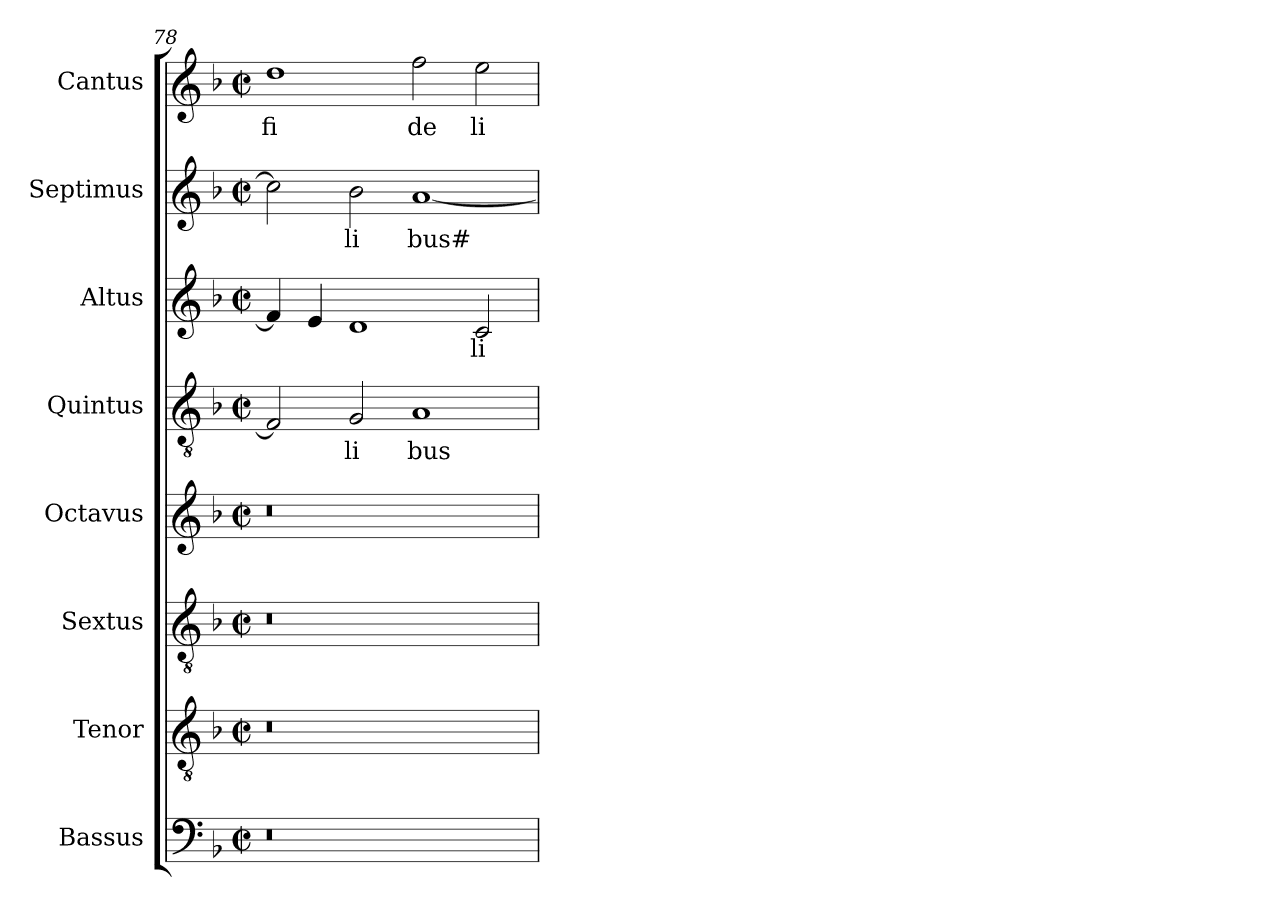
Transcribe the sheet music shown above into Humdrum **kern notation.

**kern	**kern	**kern	**kern	**kern	**text	**kern	**text	**kern	**text	**kern	**text
*part8	*part7	*part6	*part5	*part4	*part4	*part3	*part3	*part2	*part2	*part1	*part1
*staff8	*staff7	*staff6	*staff5	*staff4	*staff4	*staff3	*staff3	*staff2	*staff2	*staff1	*staff1
*I"Bassus	*I"Tenor	*I"Sextus	*I"Octavus	*I"Quintus	*	*I"Altus	*	*I"Septimus	*	*I"Cantus	*
*clefF4	*clefGv2	*clefGv2	*clefG2	*clefGv2	*	*clefG2	*	*clefG2	*	*clefG2	*
*k[b-]	*k[b-]	*k[b-]	*k[b-]	*k[b-]	*	*k[b-]	*	*k[b-]	*	*k[b-]	*
*F:	*F:	*F:	*F:	*F:	*	*F:	*	*F:	*	*F:	*
*M2/2	*M2/2	*M2/2	*M2/2	*M2/2	*	*M2/2	*	*M2/2	*	*M2/2	*
*met(c|)	*met(c|)	*met(c|)	*met(c|)	*met(c|)	*	*met(c|)	*	*met(c|)	*	*met(c|)	*
=78	=78	=78	=78	=78	=78	=78	=78	=78	=78	=78	=78
!	!	!	!	!	!	!	!	!	!	!	!LO:LY:b:cj
0r	0r	0r	0r	2F/]	.	4f/]	.	2cc\]	.	1dd	fi
.	.	.	.	.	.	4e/	.	.	.	.	.
!	!	!	!	!	!LO:LY:b:cj	!	!	!	!LO:LY:b:cj	!	!
.	.	.	.	2G/	li	1d	.	2b-\	li	.	.
!	!	!	!	!	!LO:LY:b:cj	!	!	!	!LO:LY:b	!	!LO:LY:b:cj
.	.	.	.	1A	bus	.	.	[<1a	bus#	2ff\	de
!	!	!	!	!	!	!	!LO:LY:b:cj	!	!	!	!LO:LY:b:cj
.	.	.	.	.	.	2c/	-li	.	.	2ee\	li
=	=	=	=	=	=	=	=	=	=	=	=
*-	*-	*-	*-	*-	*-	*-	*-	*-	*-	*-	*-
